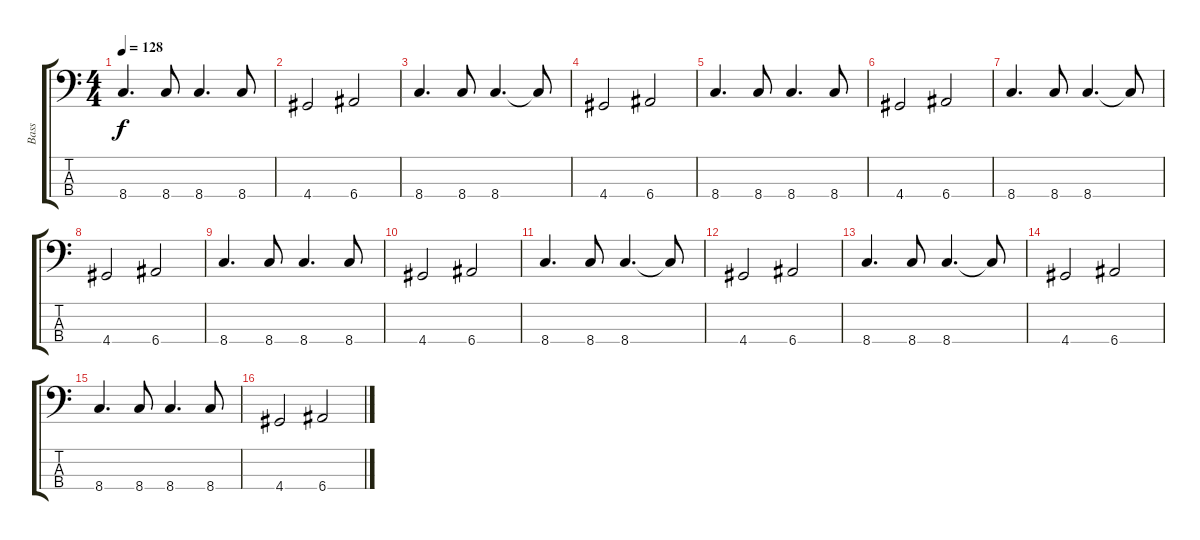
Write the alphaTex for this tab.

\track ("Bass" "Bass") {instrument electricbassfinger}
\staff {score tabs}
\tuning (G2 D2 A1 E1) {hide}
\ts (4 4)
\tempo 128
\clef f4
\ks c
8.4.4{d dy f} 8.4.8 8.4.4{d} 8.4.8 |
4.4.2 6.4.2 |
8.4.4{d} 8.4.8 8.4.4{d} 8.4{t}.8 |
4.4.2 6.4.2 |
8.4.4{d} 8.4.8 8.4.4{d} 8.4.8 |
4.4.2 6.4.2 |
8.4.4{d} 8.4.8 8.4.4{d} 8.4{t}.8 |
4.4.2 6.4.2 |
8.4.4{d} 8.4.8 8.4.4{d} 8.4.8 |
4.4.2 6.4.2 |
8.4.4{d} 8.4.8 8.4.4{d} 8.4{t}.8 |
4.4.2 6.4.2 |
8.4.4{d} 8.4.8 8.4.4{d} 8.4{t}.8 |
4.4.2 6.4.2 |
8.4.4{d} 8.4.8 8.4.4{d} 8.4.8 |
4.4.2 6.4.2
